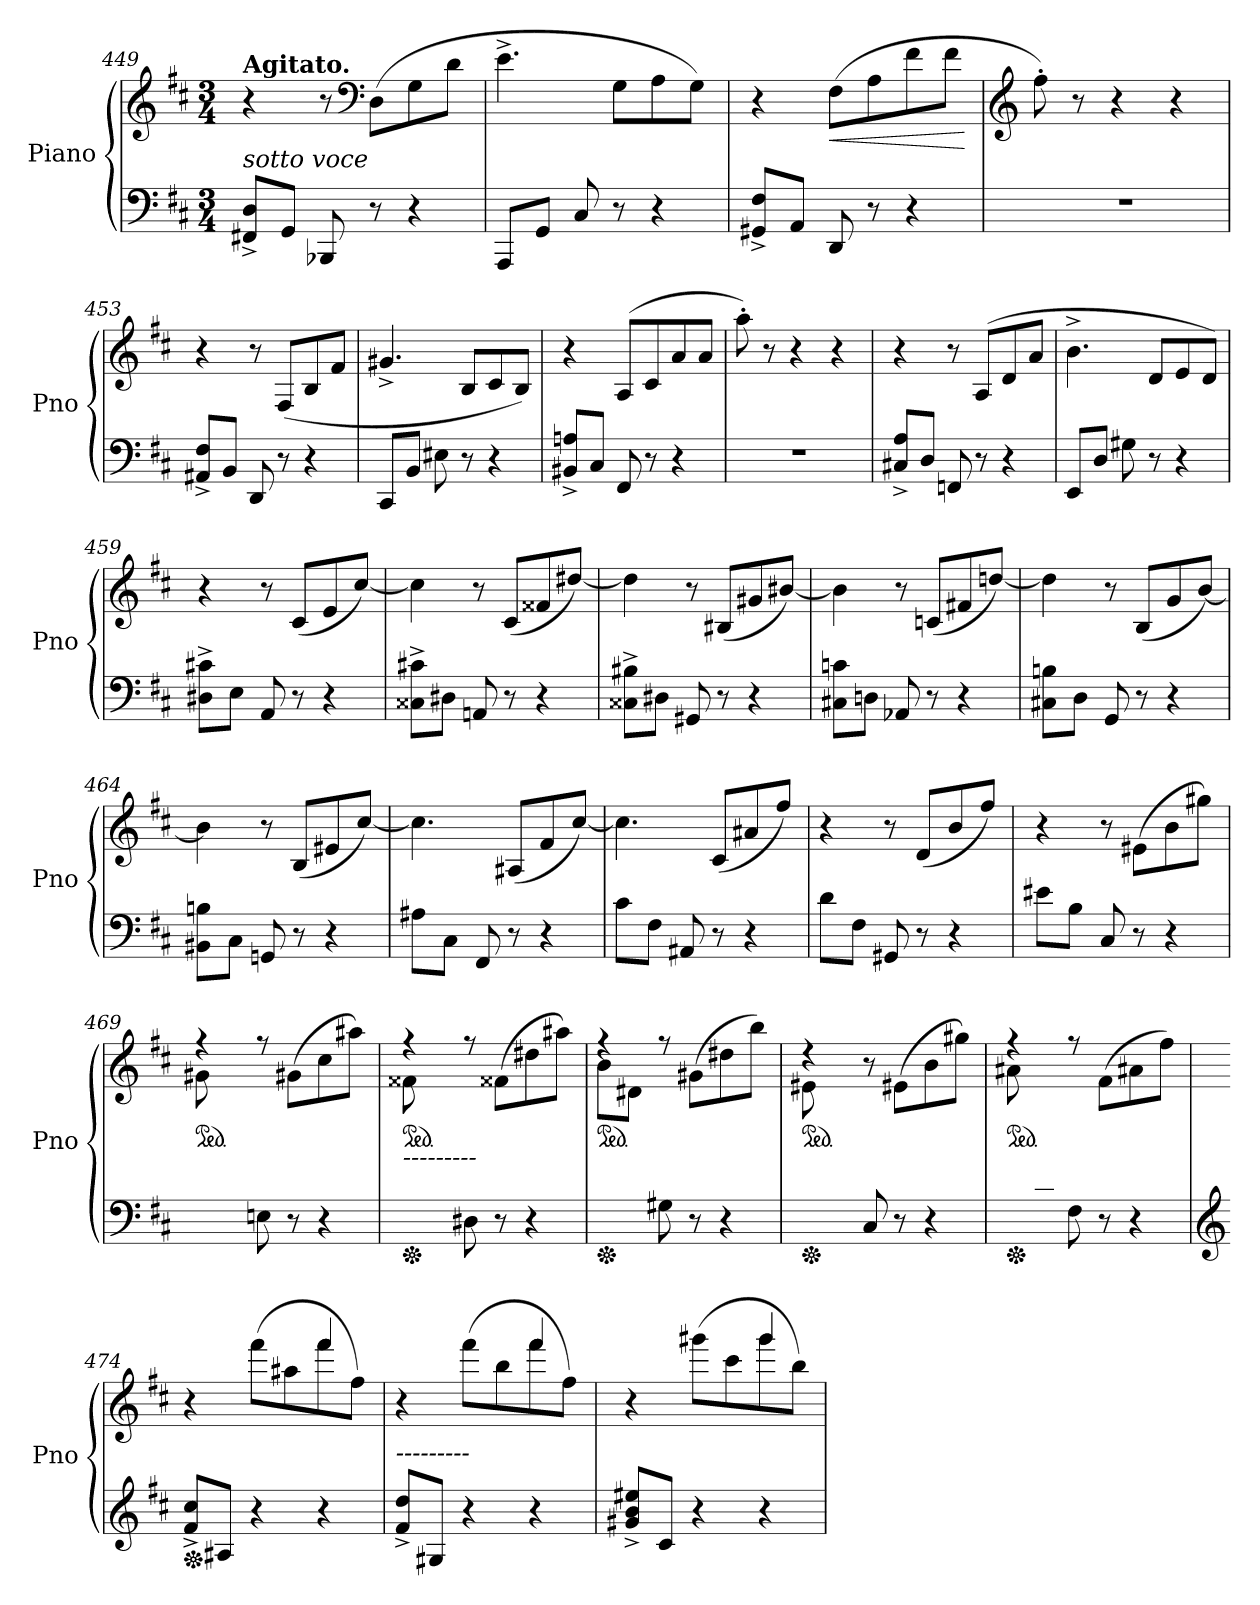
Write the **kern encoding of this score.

**kern	**kern	**dynam
*part1	*part1	*part1
*staff2	*staff1	*staff1/2
*I"Piano	*	*
*I'Pno	*	*
*clefF4	*clefG2	*
*k[f#c#]	*k[f#c#]	*
*M3/4	*M3/4	*
=449	=449	=449
!	!LO:TX:a:B:t=Agitato.	!
!LO:TX:a:i:t=sotto voce	!	!
8FF#X/^ 8D/^L	4r	.
8GG/J	.	.
8BBB-X/	8r	.
*	*clefF4	*
8r	(8D\L	.
4r	8G\	.
.	8d\J	.
=450	=450	=450
8AAA/L	4.e^\	.
8GG/J	.	.
8C#/	.	.
8r	8G\L	.
4r	8A\	.
.	8G\J)	.
=451	=451	=451
!	!	!LO:DY:a=2
8GG#X/^ 8F#/^L	4r	other-dynamics
8AA/J	.	.
!	!	!LO:HP:b
8DD/	(>8F#\L	<
8r	8A\	.
4r	8f#\	.
.	8f#\J	.
.	.	[
!!LO:LB:g=z
=452	=452	=452
*	*clefG2	*
2.r	8ff#'\)	.
.	8r	.
.	4r	.
.	4r	.
!!LO:PB:g=z
=453	=453	=453
!	!	!LO:DY:b
8AA#X/^ 8F#/^L	4r	other-dynamics
8BB/J	.	.
8DD/	8r	.
8r	(8F#/L	.
4r	8B/	.
.	8f#/J	.
=454	=454	=454
8CC#/L	4.g#X^/	.
8BB/J	.	.
8E#X\	.	.
8r	8B/L	.
4r	8c#/	.
.	8B/J)	.
=455	=455	=455
8BB#X/^ 8An/^L	4r	.
8C#/J	.	.
8FF#/	(>8A/L	.
8r	8c#/	.
4r	8a/	.
.	8a/J	.
=456	=456	=456
2.r	8aa'\)	.
.	8r	.
.	4r	.
.	4r	.
=457	=457	=457
8C#X/^ 8A/^L	4r	.
8D/J	.	.
8FFn/	8r	.
8r	(8A/L	.
!	!	!LO:DY:b
4r	8d/	other-dynamics
.	8a/J	.
=458	=458	=458
8EE/L	4.b^\	.
8D/J	.	.
8G#X\	.	.
8r	8d/L	.
4r	8e/	.
.	8d/J)	.
!!LO:LB:g=z
=459	=459	=459
8D#X\^ 8c#X\^L	4r	.
8E\J	.	.
8AA/	8r	.
8r	(8c#/L	.
4r	8e/	.
.	[8cc#/J)	.
!!LO:LB:g=z
=460	=460	=460
!	!	!LO:DY:b
8C##X\^ 8c#X\^L	4cc#\]	other-dynamics
8D#X\J	.	.
8AAn/	8r	.
8r	(8c#/L	.
4r	8f##X/	.
.	[8dd#X/J)	.
=461	=461	=461
8C##X\^ 8B#X\^L	4dd#\]	.
8D#X\J	.	.
8GG#X/	8r	.
8r	(8B#X/L	.
4r	8g#X/	.
.	[8b#X/J)	.
=462	=462	=462
8C#X\ 8cn\L	4b#\]	.
8Dn\J	.	.
8AA-X/	8r	.
8r	(8cn/L	.
4r	8f#X/	.
.	[8ddn/J)	.
=463	=463	=463
8C#X\ 8Bn\L	4ddn\]	.
8D\J	.	.
8GG/	8r	.
8r	(8B/L	.
4r	8g/	.
.	[8b/J)	.
=464	=464	=464
8BB#X\ 8Bn\L	4b\]	.
8C#\J	.	.
8GGn/	8r	.
8r	(8B/L	.
4r	8e#X/	.
.	[8cc#/J)	.
!!LO:LB:g=z
=465	=465	=465
!	!	!LO:DY:b
8A#X\L	4.cc#\]	other-dynamics
8C#\J	.	.
8FF#/	.	.
8r	(8A#X/L	.
4r	8f#/	.
.	[8cc#/J)	.
=466	=466	=466
8c#\L	4.cc#\]	.
8F#\J	.	.
8AA#X/	.	.
8r	(8c#/L	.
4r	8a#X/	.
.	8ff#/J)	.
=467	=467	=467
8d\L	4r	.
8F#\J	.	.
8GG#X/	8r	.
8r	(8d/L	.
4r	8b/	.
.	8ff#/J)	.
=468	=468	=468
8e#X\L	4r	.
8B\J	.	.
8C#/	8r	.
8r	(8e#X\L	.
4r	8b\	.
.	8gg#X\J)	.
=469	=469	=469
*	*^	*
*	*ped	*	*
8ryy	4rff	(8g#X\L	.
8A#X/J	.	2ryy	.
8En\)	8rff	.	.
8r	(8g#X\L	.	.
4r	8cc#\	.	.
.	8aa#X\J)	8ryy	.
!!LO:LB:g=z	!!
=470	=470	=470	=470
*Xped	*	*	*
*	*ped	*	*
!LO:TX:a:i:t=---------	!	!	!
8ryy	4rff	(8f##X\L	.
8A#X/J	.	2ryy	.
8D#X\)	8rff	.	.
8r	(8f##X\L	.	.
4r	8dd#X\	.	.
.	8aa#X\J)	8ryy	.
=471	=471	=471	=471
*Xped	*	*	*
*	*ped	*	*
4ryy	4rff	(8b\L	.
.	.	8d#X\J	.
8G#X\)	8rff	2ryy	.
8r	(8g#X\L	.	.
4r	8dd#X\	.	.
.	8bb\J)	.	.
=472	=472	=472	=472
*Xped	*	*	*
*	*ped	*	*
8ryy	4r	(8e#X\L	.
8B/J	.	2ryy	.
8C#/)	8r	.	.
8r	(8e#X\L	.	.
4r	8b\	.	.
.	8gg#X\J)	8ryy	.
=473	=473	=473	=473
*Xped	*	*	*
*	*ped	*	*
8ryy	4rff	(8a#X\L	.
8c#/J	.	2ryy	.
8F#\)	8rff	.	.
8r	(8f#\L	.	.
4r	8a#X\	.	.
.	8ff#\J)	8ryy	.
=474	=474	=474	=474
*clefG2	*	*	*
*Xped	*	*	*
8f#/^ 8cc#/^L	4r	2ryy	.
8A#X/J	.	.	.
4r	(>8fff#\L	.	.
.	8aa#X\	.	.
4r	8fff#\	4fff#/	.
.	8ff#\J)	.	.
!!LO:LB:g=z	!!
=475	=475	=475	=475
!LO:TX:a:i:t=---------	!	!	!
8f#/^ 8dd/^L	4r	2ryy	.
8G#X/J	.	.	.
4r	(>8fff#\L	.	.
.	8bb\	.	.
4r	8fff#\	4fff#/	.
.	8ff#\J)	.	.
=476	=476	=476	=476
8g#X/^ 8b/^ 8ee#X/^L	4r	2ryy	.
8c#/J	.	.	.
4r	(>8ggg#X\L	.	.
.	8ccc#\	.	.
4r	8ggg#\	4ggg#/	.
.	8bb\J)	.	.
*	*v	*v	*
=	=	=
*-	*-	*-
